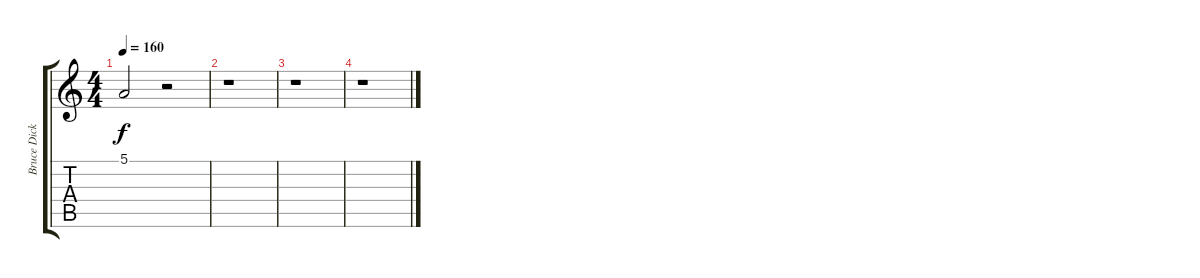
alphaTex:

\track ("Bruce Dickinson" "Bruce Dick") {instrument lead2sawtooth}
\staff {score tabs}
\tuning (E4 B3 G3 D3 A2 E2) {hide}
\ts (4 4)
\tempo 160
\clef g2
\ks c
5.1{t}.2{dy f} r.2 |
r.1 |
r.1 |
r.1
